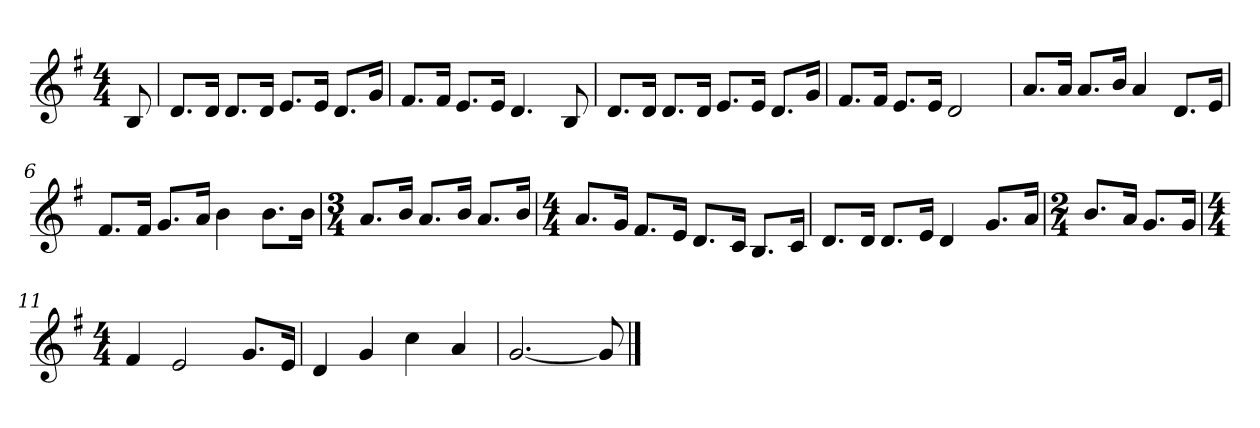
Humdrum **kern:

**kern
*part1
*staff1
*k[f#]
*M4/4
*MM120
=
8B
=1
8.dL
16dJk
8.dL
16dJk
8.eL
16eJk
8.dL
16gJk
=2
8.f#L
16f#Jk
8.eL
16eJk
4.d
8B
=3
8.dL
16dJk
8.dL
16dJk
8.eL
16eJk
8.dL
16gJk
=4
8.f#L
16f#Jk
8.eL
16eJk
2d
=5
8.aL
16aJk
8.aL
16bJk
4a
8.dL
16eJk
=6
8.f#L
16f#Jk
8.gL
16aJk
4b
8.bL
16bJk
=7
*M3/4
8.aL
16bJk
8.aL
16bJk
8.aL
16bJk
=8
*M4/4
8.aL
16gJk
8.f#L
16eJk
8.dL
16cJk
8.BL
16cJk
=9
8.dL
16dJk
8.dL
16eJk
4d
8.gL
16aJk
=10
*M2/4
8.bL
16aJk
8.gL
16gJk
=11
*M4/4
4f#
2e
8.gL
16eJk
=12
4d
4g
4cc
4a
=13
[2.g
8g]
==
*-
